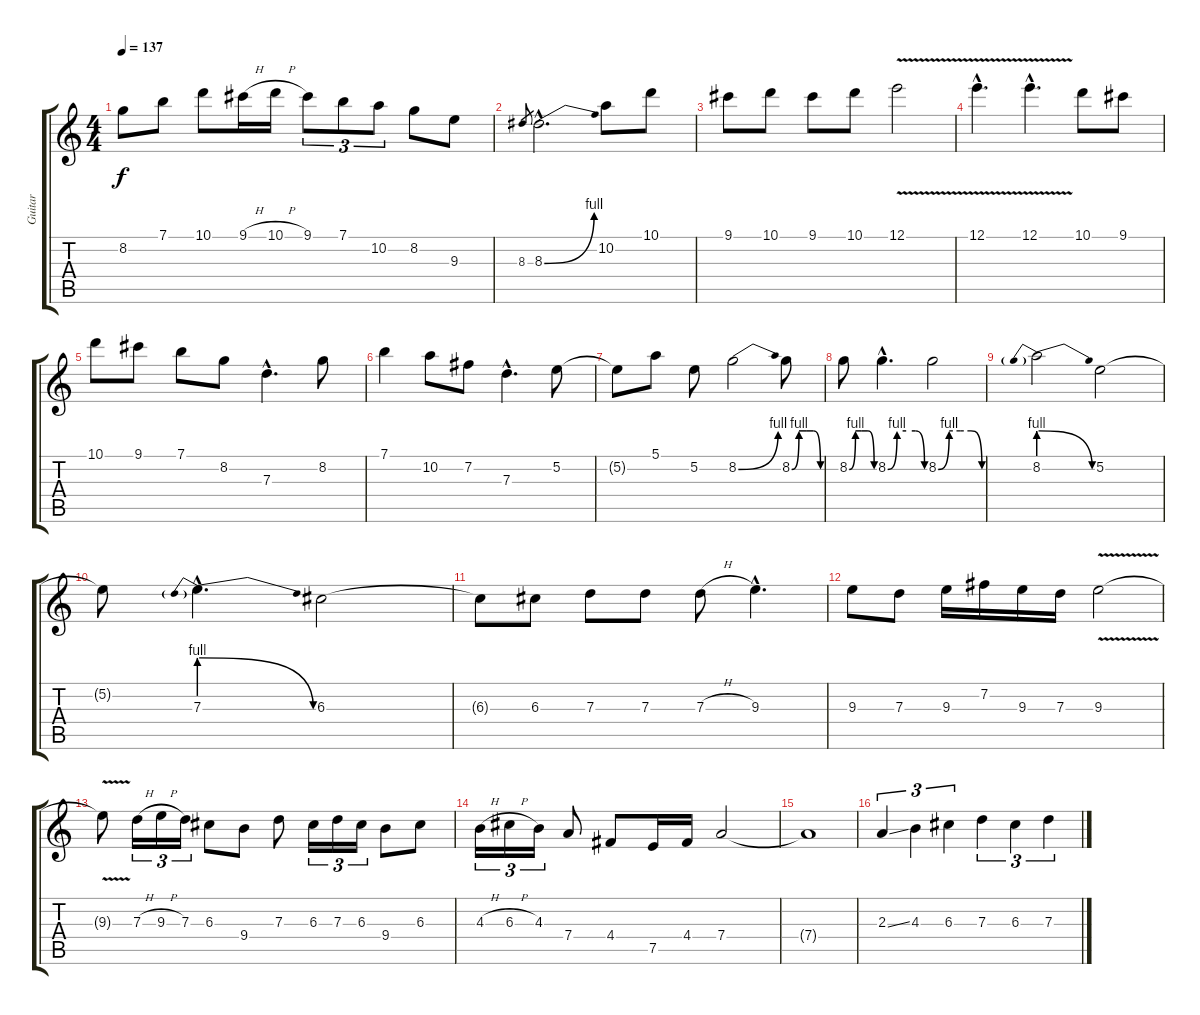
\track ("Guitar" "Guitar") {instrument distortionguitar}
\staff {score tabs}
\tuning (E4 B3 G3 D3 A2 E2) {hide}
\ts (4 4)
\tempo 137
\clef g2
\ks c
8.2.8{dy f} 7.1.8 10.1.8 9.1{h}.16 10.1{h}.16 9.1.8{tu (3 2)} 7.1.8{tu (3 2)} 10.2.8{tu (3 2)} 8.2.8 9.3.8 |
8.3.8{gr} 8.3{be (bend 0 0 60 4) hac}.2{d} 10.2.8 10.1.8 |
9.1.8 10.1.8 9.1.8 10.1.8 12.1{v}.2 |
12.1{v hac}.4{d} 12.1{v hac}.4{d} 10.1.8 9.1.8 |
10.1.8 9.1.8 7.1.8 8.2.8 7.3{hac}.4{d} 8.2.8 |
7.1.4 10.2.8 7.2.8 7.3{hac}.4{d} 5.2.8 |
5.2{t}.8 5.1.8 5.2.8 8.2{be (bend 0 0 60 4)}.2 8.2{be (custom 0 0 15 4 30 4 45 4 60 0)}.8 |
8.2{be (custom 0 0 15 4 30 4 45 4 60 0)}.8 8.2{be (custom 0 0 15 4 30 4 45 4 60 0) hac}.4{d} 8.2{be (custom 0 0 15 4 30 4 45 4 60 0)}.2 |
8.2{be (prebendrelease 0 4 60 0)}.2 5.2.2 |
5.2{t}.8 7.3{be (prebendrelease 0 4 60 0) hac}.4{d} 6.3.2 |
6.3{t}.8 6.3.8 7.3.8 7.3.8 7.3{h}.8 9.3{hac}.4{d} |
9.3.8 7.3.8 9.3.16 7.2.16 9.3.16 7.3.16 9.3{v}.2 |
9.3{t}.8 7.3{h}.16{tu (3 2)} 9.3{h}.16{tu (3 2)} 7.3.16{tu (3 2)} 6.3.8 9.4.8 7.3.8 6.3.16{tu (3 2)} 7.3.16{tu (3 2)} 6.3.16{tu (3 2)} 9.4.8 6.3.8 |
4.3{h}.16{tu (3 2)} 6.3{h}.16{tu (3 2)} 4.3.16{tu (3 2)} 7.4.8 4.4.8 7.5.16 4.4.16 7.4.2 |
7.4{t}.1 |
2.3{ss}.4{tu (3 2)} 4.3.4{tu (3 2)} 6.3.4{tu (3 2)} 7.3.4{tu (3 2)} 6.3.4{tu (3 2)} 7.3.4{tu (3 2)}
